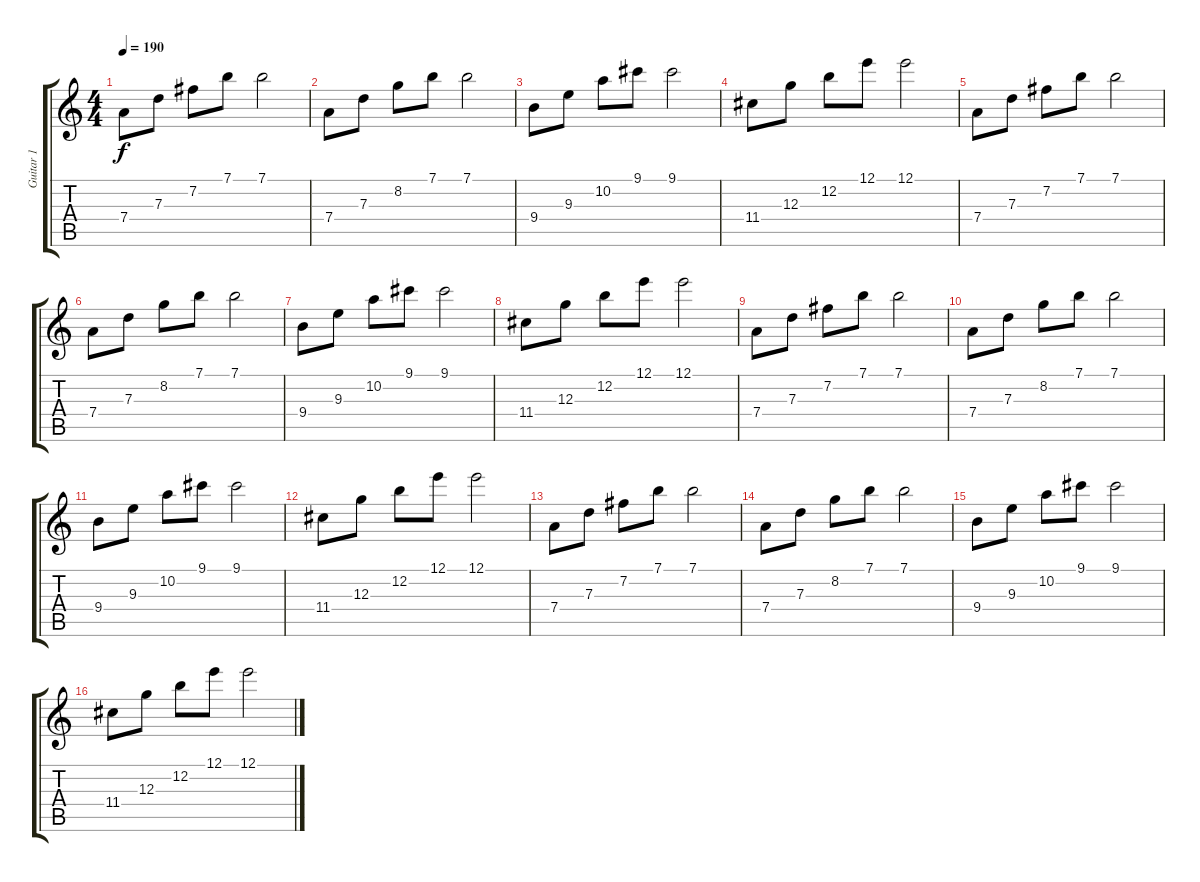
\track ("Guitar 1" "Guitar 1") {instrument acousticguitarnylon}
\staff {score tabs}
\tuning (E4 B3 G3 D3 A2 E2) {hide}
\ts (4 4)
\tempo 190
\clef g2
\ks c
7.4.8{dy f} 7.3.8 7.2.8 7.1.8 7.1.2 |
7.4.8 7.3.8 8.2.8 7.1.8 7.1.2 |
9.4.8 9.3.8 10.2.8 9.1.8 9.1.2 |
11.4.8 12.3.8 12.2.8 12.1.8 12.1.2 |
7.4.8 7.3.8 7.2.8 7.1.8 7.1.2 |
7.4.8 7.3.8 8.2.8 7.1.8 7.1.2 |
9.4.8 9.3.8 10.2.8 9.1.8 9.1.2 |
11.4.8 12.3.8 12.2.8 12.1.8 12.1.2 |
7.4.8 7.3.8 7.2.8 7.1.8 7.1.2 |
7.4.8 7.3.8 8.2.8 7.1.8 7.1.2 |
9.4.8 9.3.8 10.2.8 9.1.8 9.1.2 |
11.4.8 12.3.8 12.2.8 12.1.8 12.1.2 |
7.4.8 7.3.8 7.2.8 7.1.8 7.1.2 |
7.4.8 7.3.8 8.2.8 7.1.8 7.1.2 |
9.4.8 9.3.8 10.2.8 9.1.8 9.1.2 |
11.4.8 12.3.8 12.2.8 12.1.8 12.1.2
